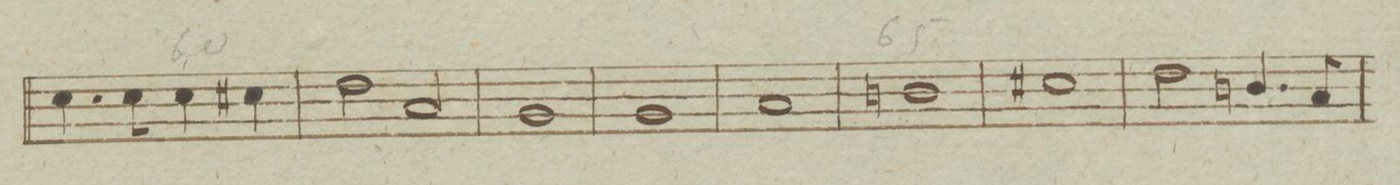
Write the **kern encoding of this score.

**kern	**dynam
*I"Clarinetto Secondo in B.	*
*clefG2	*
*k[b-e-a-]	*
*met(c)	*
*M4/4	*
4.b-\	.
8b-\	.
4b-\	.
4bX\	.
=61	=61
2cc\	.
2g/	.
=62	=62
1f	.
=63	=63
1f	.
=64	=64
1g	.
=65	=65
1a	.
=66	=66
1bX	.
=67	=67
2cc\	.
4.a/	.
8g/	.
=68	=68
*-	*-
